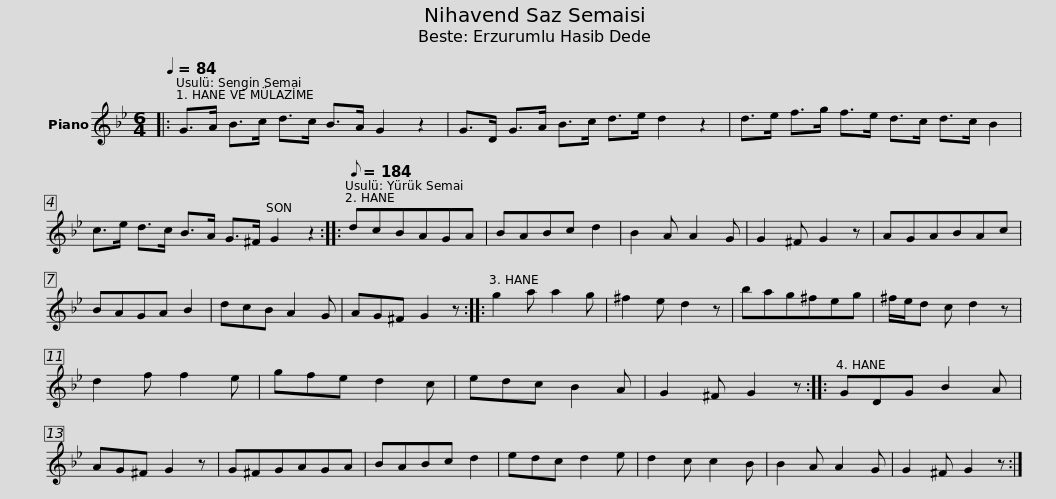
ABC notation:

X:1
L:1/8
Q:1/4=84
M:6/4
I:linebreak $
K:Bb
V:1 treble
V:1
|: G>A B>c d>c B>A G2 z2 | G>D G>A B>c d>e d2 z2 |$ d>e f>g f>e d>c d>c B2 | c>e d>c B>A G>^F G2 z2 ::$[Q:1/8=184] dcBAGA | %5
 BABc d2 | B2 A A2 G | G2 ^F G2 z |$ AGABAc | BAGA B2 | %10
 dcB A2 G | AG^F G2 z ::$ g2 a a2 g | ^f2 e d2 z | bag^feg | %15
 ^f/e/d c d2 z |$ d2 f f2 e | gfe d2 c | edc B2 A | G2 ^F G2 z ::$ %20
 GDG B2 A | AG^F G2 z | G^FGAGA | BABc d2 |$ edc d2 e | %25
 d2 c c2 B | B2 A A2 G | G2 ^F G2 z :| %28
